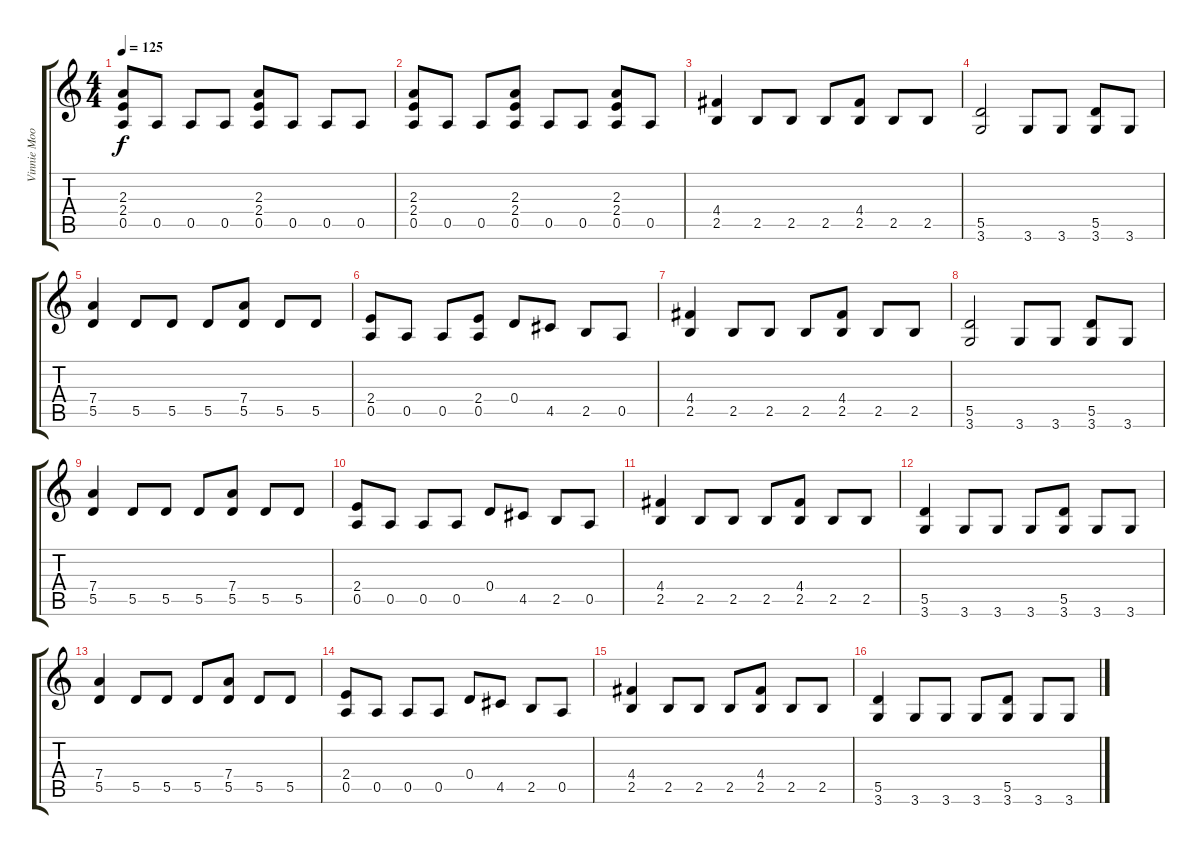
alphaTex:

\track ("Vinnie Moore" "Vinnie Moo") {instrument overdrivenguitar}
\staff {score tabs}
\tuning (E4 B3 G3 D3 A2 E2) {hide}
\ts (4 4)
\tempo 125
\clef g2
\ks c
(2.3 2.4 0.5).8{dy f instrument overdrivenguitar} 0.5.8 0.5.8 0.5.8 (2.3 2.4 0.5).8 0.5.8 0.5.8 0.5.8 |
(2.3 2.4 0.5).8 0.5.8 0.5.8 (2.3 2.4 0.5).8 0.5.8 0.5.8 (2.3 2.4 0.5).8 0.5.8 |
(4.4 2.5).4 2.5.8 2.5.8 2.5.8 (4.4 2.5).8 2.5.8 2.5.8 |
(5.5 3.6).2 3.6.8 3.6.8 (5.5 3.6).8 3.6.8 |
(7.4 5.5).4 5.5.8 5.5.8 5.5.8 (7.4 5.5).8 5.5.8 5.5.8 |
(2.4 0.5).8 0.5.8 0.5.8 (2.4 0.5).8 0.4.8 4.5.8 2.5.8 0.5.8 |
(4.4 2.5).4 2.5.8 2.5.8 2.5.8 (4.4 2.5).8 2.5.8 2.5.8 |
(5.5 3.6).2 3.6.8 3.6.8 (5.5 3.6).8 3.6.8 |
(7.4 5.5).4 5.5.8 5.5.8 5.5.8 (7.4 5.5).8 5.5.8 5.5.8 |
(2.4 0.5).8 0.5.8 0.5.8 0.5.8 0.4.8 4.5.8 2.5.8 0.5.8 |
(4.4 2.5).4 2.5.8 2.5.8 2.5.8 (4.4 2.5).8 2.5.8 2.5.8 |
(5.5 3.6).4 3.6.8 3.6.8 3.6.8 (5.5 3.6).8 3.6.8 3.6.8 |
(7.4 5.5).4 5.5.8 5.5.8 5.5.8 (7.4 5.5).8 5.5.8 5.5.8 |
(2.4 0.5).8 0.5.8 0.5.8 0.5.8 0.4.8 4.5.8 2.5.8 0.5.8 |
(4.4 2.5).4 2.5.8 2.5.8 2.5.8 (4.4 2.5).8 2.5.8 2.5.8 |
(5.5 3.6).4 3.6.8 3.6.8 3.6.8 (5.5 3.6).8 3.6.8 3.6.8
